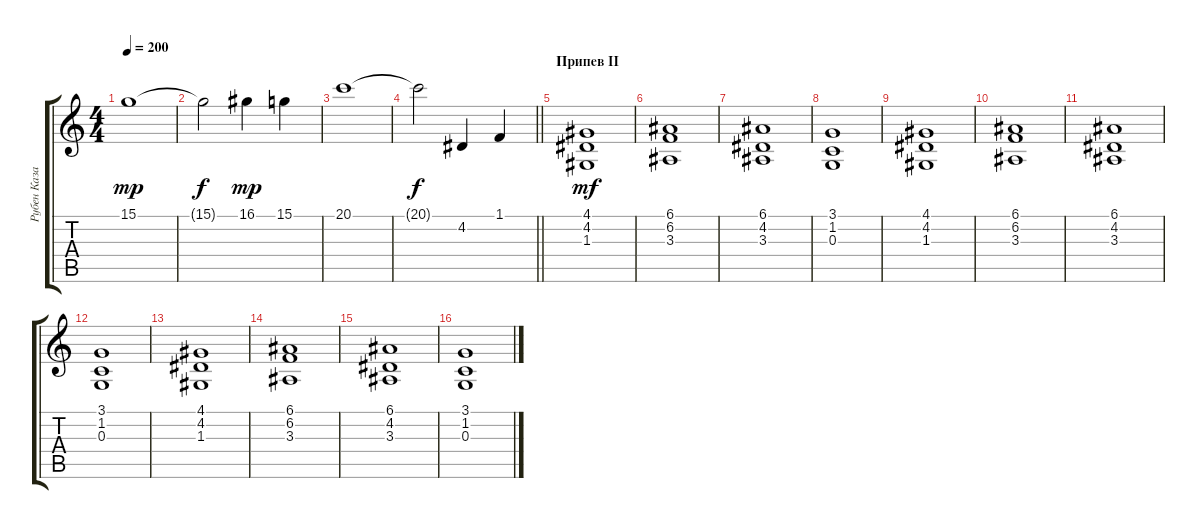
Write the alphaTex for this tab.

\track ("Рубен Казарьян" "Рубен Каза") {instrument stringensemble1}
\staff {score tabs}
\tuning (E4 B3 G3 D3 A2 E2) {hide}
\ts (4 4)
\tempo 200
\clef g2
\ks c
15.1.1{dy mp} |
15.1{t}.2{dy f} 16.1.4{dy mp} 15.1.4 |
20.1.1 |
\barLineRight lightlight
20.1{t}.2{dy f} 4.2.4 1.1.4 |
\section ("" "Припев II")
(4.1 4.2 1.3).1{dy mf} |
(6.1 6.2 3.3).1 |
(6.1 4.2 3.3).1 |
(3.1 1.2 0.3).1 |
(4.1 4.2 1.3).1 |
(6.1 6.2 3.3).1 |
(6.1 4.2 3.3).1 |
(3.1 1.2 0.3).1 |
(4.1 4.2 1.3).1 |
(6.1 6.2 3.3).1 |
(6.1 4.2 3.3).1 |
(3.1 1.2 0.3).1
